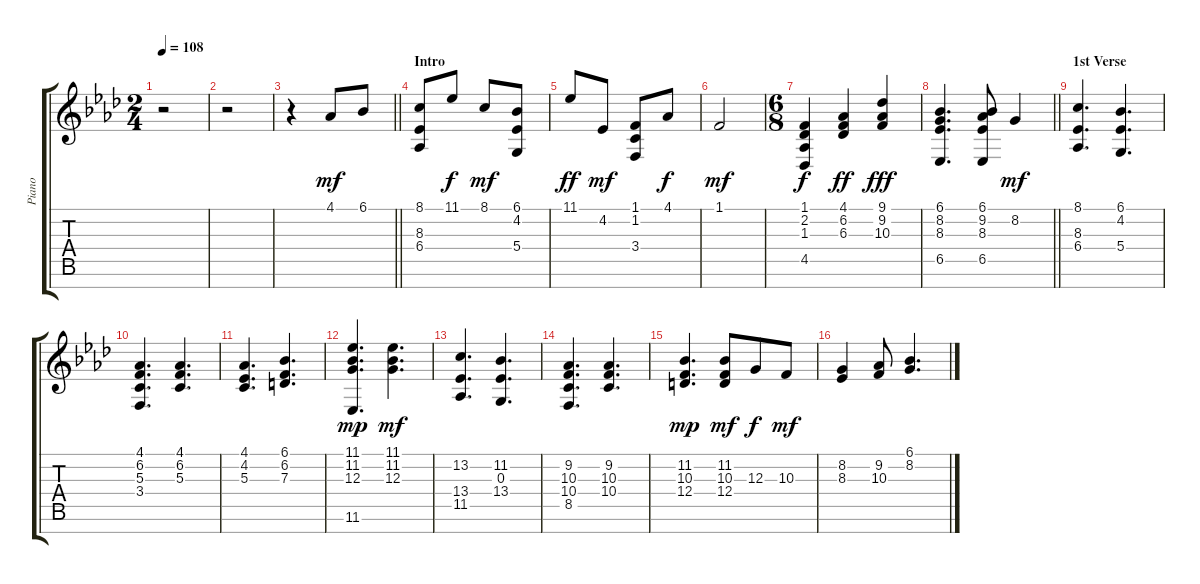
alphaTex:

\track ("Piano" "Piano") {instrument acousticgrandpiano}
\staff {score tabs}
\tuning (E4 B3 G3 D3 A2 E2 B1) {hide}
\ts (2 4)
\tempo 108
\clef g2
\ks ab
r.2{dy mf instrument acousticgrandpiano} |
r.2 |
\barLineRight lightlight
r.4 4.1.8 6.1.8 |
\section ("" "Intro")
(8.1 8.3 6.4).8 11.1.8{dy f} 8.1.8{dy mf} (6.1 4.2 5.4).8 |
11.1.8{dy ff} 4.2.8{dy mf} (1.1 1.2 3.4).8 4.1.8{dy f} |
1.1.2{dy mf} |
\ts (6 8)
(1.1 2.2 1.3 4.5).4{dy f} (4.1 6.2 6.3).4{dy ff} (9.1 9.2 10.3).4{dy fff} |
\barLineRight lightlight
(6.1 8.2 8.3 6.5).4{d} (6.1 9.2 8.3 6.5).8 8.2.4{dy mf} |
\section ("" "1st Verse")
(8.1 8.3 6.4).4{d} (6.1 4.2 5.4).4{d} |
(4.1 6.2 5.3 3.4).4{d} (4.1 6.2 5.3).4{d} |
(4.1 4.2 5.3).4{d} (6.1 6.2 7.3).4{d} |
(11.1 11.2 12.3 11.6).4{d dy mp} (11.1 11.2 12.3).4{d dy mf} |
(13.2 13.4 11.5).4{d} (11.2 0.3 13.4).4{d} |
(9.2 10.3 10.4 8.5).4{d} (9.2 10.3 10.4).4{d} |
(11.2 10.3 12.4).4{d dy mp} (11.2 10.3 12.4).8{dy mf} 12.3.8{dy f} 10.3.8{dy mf} |
(8.2 8.3).4 (9.2 10.3).8 (6.1 8.2).4{d}
